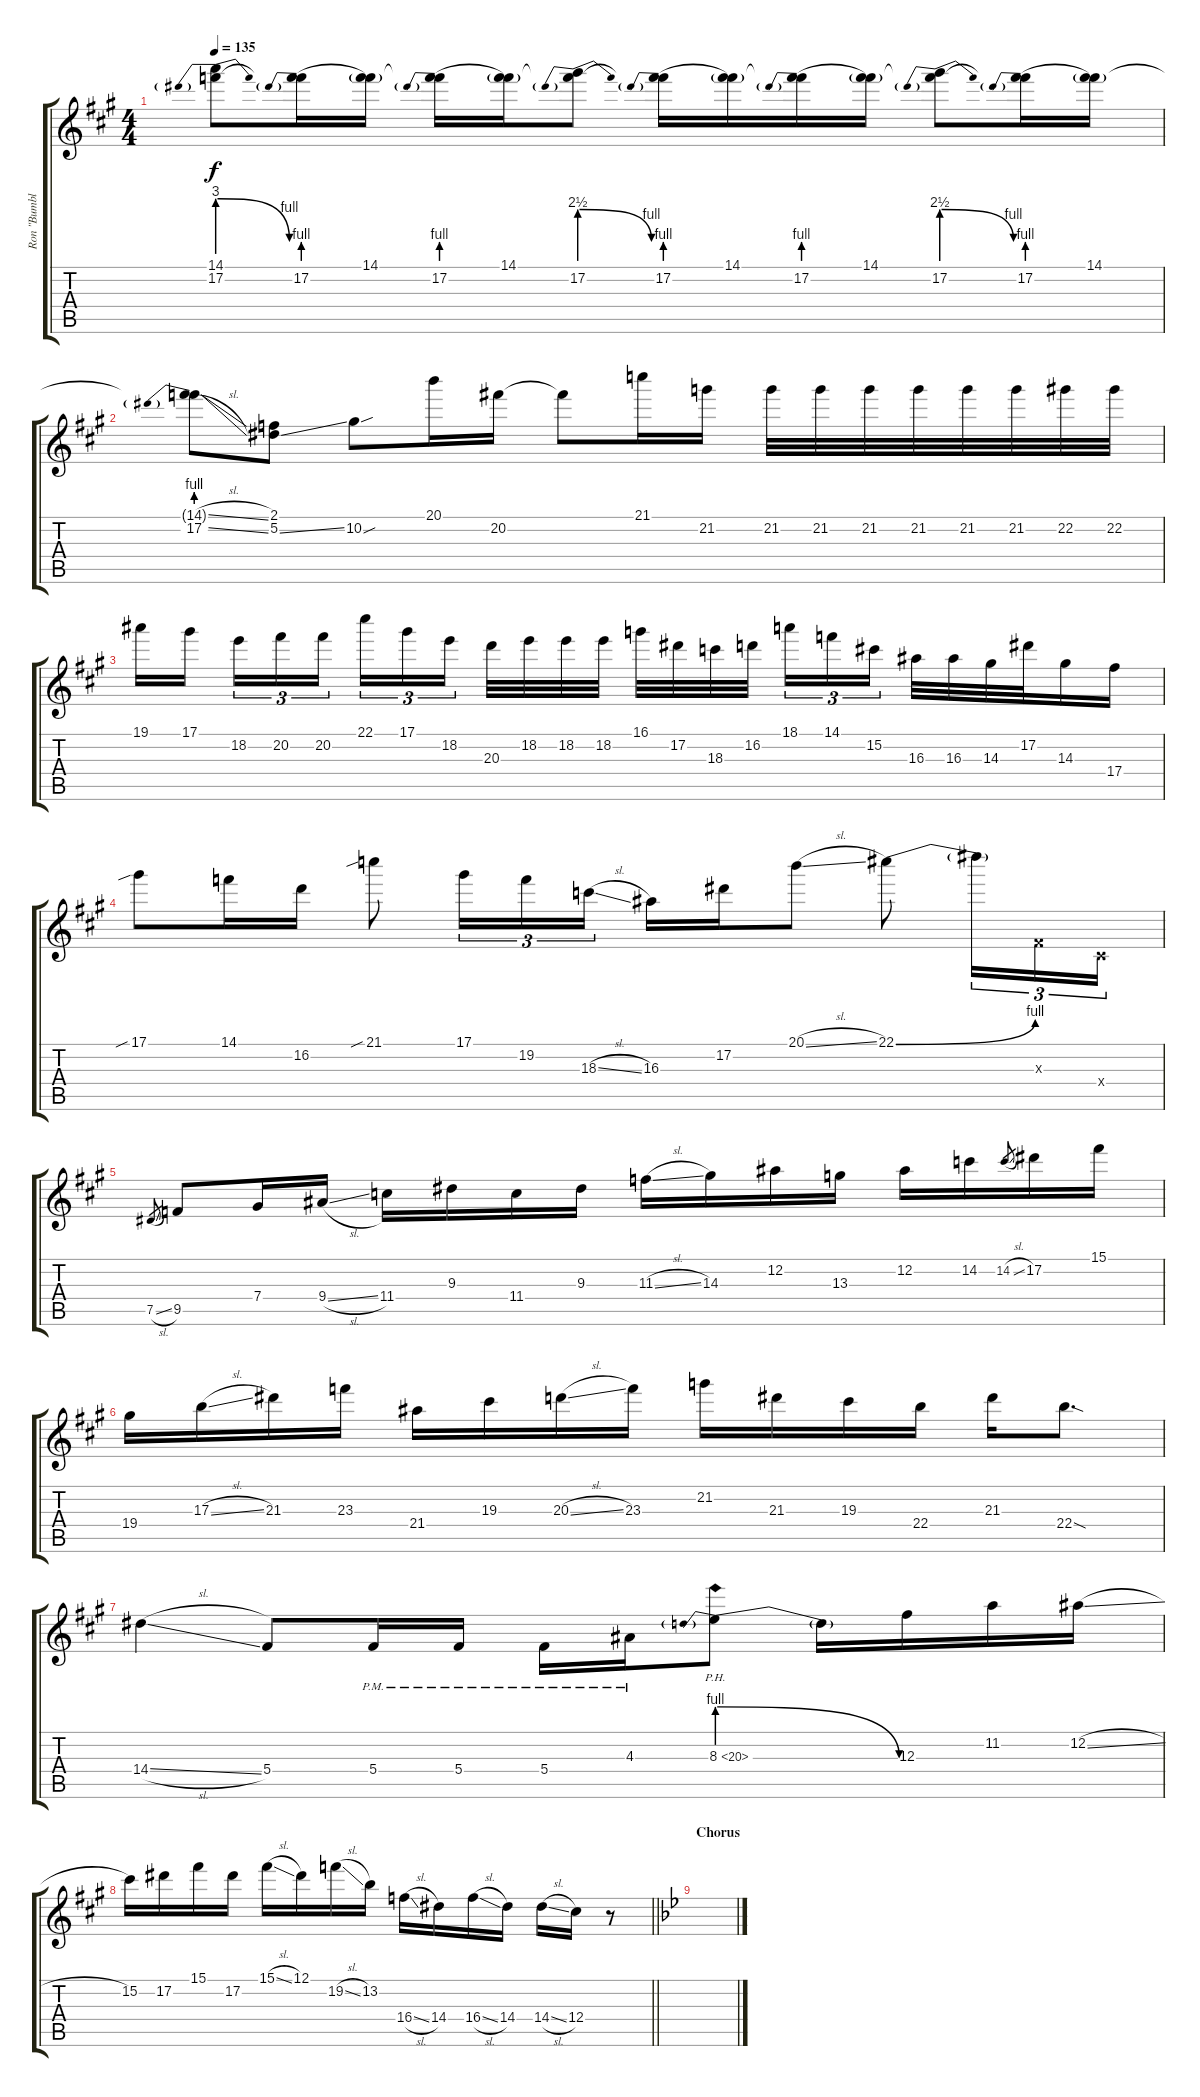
\track ("Ron \"Bumblefoot\" Thal (II)" "Ron \"Bumbl") {instrument distortionguitar}
\staff {score tabs}
\tuning (Eb4 Bb3 Gb3 Db3 Ab2 Eb2) {hide}
\ts (4 4)
\tempo 135
\clef g2
\ks f#minor
(14.1 17.2{be (prebendrelease 0 12 60 4)}).8{dy f} (14.1{t} 17.2{be (prebend 0 4 60 4)}).16 (14.1 17.2{t}).16 (14.1{t} 17.2{be (prebend 0 4 60 4)}).16 (14.1 17.2{t}).16 (14.1{t} 17.2{be (prebendrelease 0 10 60 4)}).8 (14.1{t} 17.2{be (prebend 0 4 60 4)}).16 (14.1 17.2{t}).16 (14.1{t} 17.2{be (prebend 0 4 60 4)}).16 (14.1 17.2{t}).16 (14.1{t} 17.2{be (prebendrelease 0 10 60 4)}).8 (14.1{t} 17.2{be (prebend 0 4 60 4)}).16 (14.1 17.2{t}).16 |
(14.1{sl t} 17.2{be (prebend 0 4 60 4) sl}).8 (2.1 5.2{ss}).8 10.2{sou}.8 20.1.16 20.2.16 20.2{t}.8 21.1.16 21.2.16 21.2.32 21.2.32 21.2.32 21.2.32 21.2.32 21.2.32 22.2.32 22.2.32 |
19.1.16 17.1.16{beam splitsecondary} 18.2.16{tu (3 2)} 20.2.16{tu (3 2)} 20.2.16{tu (3 2)} 22.1.16{tu (3 2)} 17.1.16{tu (3 2)} 18.2.16{tu (3 2) beam splitsecondary} 20.3.32 18.2.32 18.2.32 18.2.32 16.1.32 17.2.32 18.3.32 16.2.32{beam splitsecondary} 18.1.16{tu (3 2)} 14.1.16{tu (3 2)} 15.2.16{tu (3 2)} 16.3.32 16.3.32 14.3.32 17.2.32 14.3.16 17.4.16 |
17.1{sib}.8 14.1.16 16.2.16 21.1{sib}.8 17.1.16{tu (3 2)} 19.2.16{tu (3 2)} 18.3{sl}.16{tu (3 2)} 16.3.16 17.2.16 20.1{sl}.8 22.1{be (bend 0 0 60 4)}.8 22.1{t}.16{tu (3 2)} 0.3{x}.16{tu (3 2)} 0.4{x}.16{tu (3 2)} |
7.5{sl}.8{gr} 9.5.8 7.4.16 9.4{sl}.16 11.4.16 9.3.16 11.4.16 9.3.16 11.3{sl}.16 14.3.16 12.2.16 13.3.16 12.2.16 14.2.16 14.2{sl}.8{gr} 17.2.16 15.1.16 |
19.4.16 17.3{sl}.16 21.3.16 23.3.16 21.4.16 19.3.16 20.3{sl}.16 23.3.16 21.2.16 21.3.16 19.3.16 22.4.16 21.3.16 22.4{sod}.8{d} |
14.4{sl}.4 5.4.8 5.4{pm}.16 5.4{pm}.16 5.4{pm}.16 4.3{pm}.16 8.3{be (prebendrelease 0 4 60 0) ph 12}.8 8.3{t}.16 12.3.16 11.2.16 12.2{sl}.16 |
\barLineRight lightlight
15.2.16 17.2.16 15.1.16 17.2.16 15.1{sl}.16 12.1.16 19.2{sl}.16 13.2.16 16.4{sl}.16 14.4.16 16.4{sl}.16 14.4.16 14.4{sl}.16 12.4.16 r.8 |
\section ("" "Chorus")
\ks gminor
